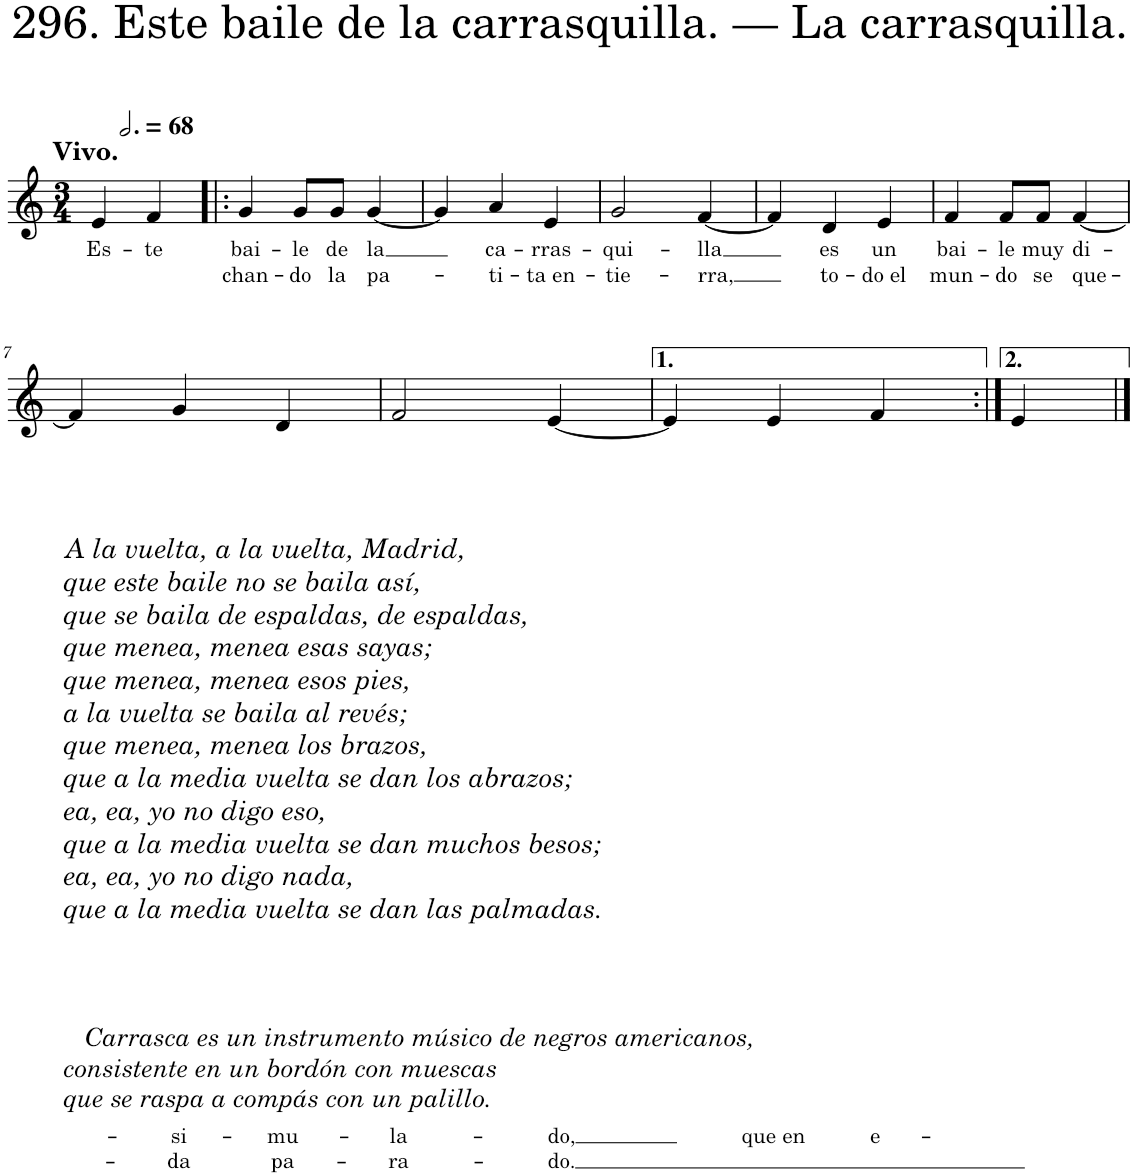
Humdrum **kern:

**kern	**text	**text
*part1	*part1	*part1
*staff1	*staff1	*staff1
*I"Piano	*	*
*I'Pno.	*	*
*clefG2	*	*
*k[]	*	*
*M3/4	*	*
*MM204	*	*
=1	=1	=1
!LO:TX:a:B:t=Vivo.	!	!
!	!LO:LY:b	!
4e/	Es-	.
!	!LO:LY:b	!
4f/	-te	.
=2!|:	=2!|:	=2!|:
!	!LO:LY:b	!LO:LY:b
4g/	bai-	-chan-
!	!LO:LY:b	!LO:LY:b
8g/L	-le	-do
!	!LO:LY:b	!LO:LY:b
8g/J	de	la
!	!LO:LY:b	!LO:LY:b
[4g/	la	pa-
=3	=3	=3
4g/]	.	.
!	!LO:LY:b	!LO:LY:b
4a/	ca-	-ti-
!	!LO:LY:b	!LO:LY:b
4e/	-rras-	-ta en-
=4	=4	=4
!	!LO:LY:b	!LO:LY:b
2g/	-qui-	-tie-
!	!LO:LY:b	!LO:LY:b
[4f/	-lla	-rra,
=5	=5	=5
4f/]	.	.
!	!LO:LY:b	!LO:LY:b
4d/	es	to-
!	!LO:LY:b	!LO:LY:b
4e/	un	-do el
=6	=6	=6
!	!LO:LY:b	!LO:LY:b
4f/	bai-	mun-
!	!LO:LY:b	!LO:LY:b
8f/L	-le	-do
!	!LO:LY:b	!LO:LY:b
8f/J	muy	se
!	!LO:LY:b	!LO:LY:b
[4f/	di-	que-
!!LO:LB:g=z
=7	=7	=7
!LO:TX:b:i:t=A la vuelta, a la vuelta, Madrid,	!	!
!LO:TX:b:t=que este baile no se baila así,	!	!
!LO:TX:b:t=que se baila de espaldas, de espaldas,	!	!
!LO:TX:b:t=que menea, menea esas sayas;	!	!
!LO:TX:b:t=que menea, menea esos pies,	!	!
!LO:TX:b:t=a la vuelta se baila al revés;	!	!
!LO:TX:b:t=que menea, menea los brazos,	!	!
!LO:TX:b:t=que a la media vuelta se dan los abrazos;	!	!
!LO:TX:b:t=ea, ea, yo no digo eso,	!	!
!LO:TX:b:t=que a la media vuelta se dan muchos besos;	!	!
!LO:TX:b:t=ea, ea, yo no digo nada,	!	!
!LO:TX:b:t=que a la media vuelta se dan las palmadas.	!	!
!LO:TX:b:t=Carrasca es un instrumento músico de negros americanos,	!	!
!LO:TX:b:t=consistente en un bordón con muescas	!	!
!LO:TX:b:t=que se raspa a compás con un palillo.	!	!
4f/]	.	.
!	!LO:LY:b	!LO:LY:b
4g/	-si-	-da
!	!LO:LY:b	!LO:LY:b
4d/	-mu-	pa-
=8	=8	=8
!	!LO:LY:b	!LO:LY:b
2f/	-la-	-ra-
!	!LO:LY:b	!LO:LY:b
[4e/	-do,	-do.
=9	=9	=9
4e/]	.	.
!	!LO:LY:b	!
4e/	que en	.
!	!LO:LY:b	!
4f/	e-	.
=10:|!	=10:|!	=10:|!
4e/	.	.
==	==	==
*-	*-	*-
